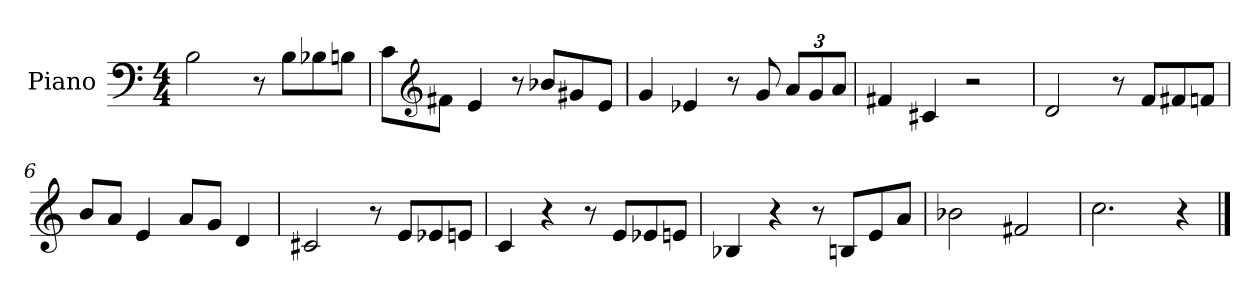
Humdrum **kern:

**kern
*part1
*staff1
*I"Piano
*I'Pno.
*clefF4
*k[]
*M4/4
*MM120
=1
2B\
8r
8B\L
8B-X\
8Bn\J
=2
8c\L
*clefG2
8f#X\J
4e/
8r
8b-X/L
8g#X/
8e/J
=3
4g/
4e-X/
8r
8g/
*Xbrackettup
12a/L
12g/
12a/J
=4
4f#X/
4c#X/
2r
=5
2d/
8r
8f/L
8f#X/
8fn/J
=6
8b/L
8a/J
4e/
8a/L
8g/J
4d/
!!LO:LB:g=z
=7
2c#X/
8r
8e/L
8e-X/
8en/J
=8
4c/
4r
8r
8e/L
8e-X/
8en/J
=9
4B-X/
4r
8r
8Bn/L
8e/
8a/J
=10
2b-X\
2f#X/
=11
2.cc\
4r
==
*-
